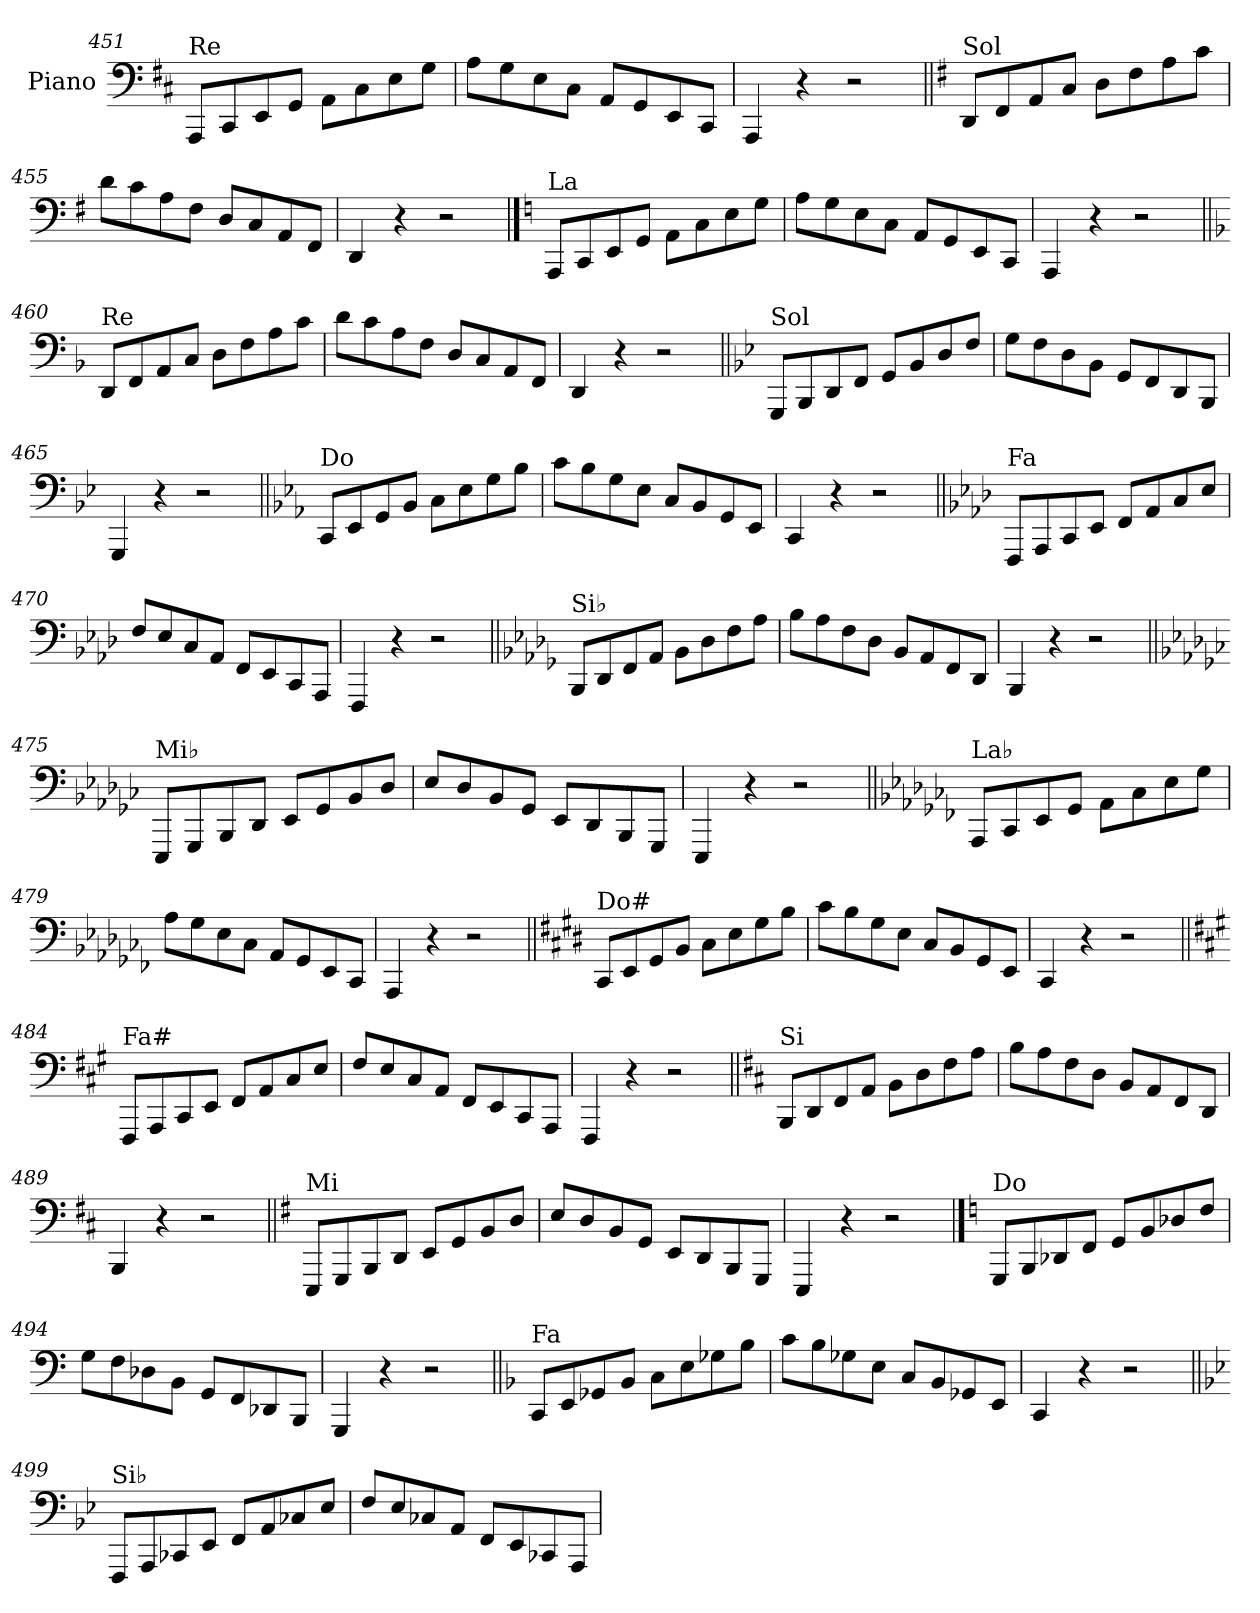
**kern
*part1
*staff1
*I"Piano
*I'Pno.
!!LO:LB:g=z
*clefF4
*k[f#c#]
=451
!LO:TX:a:t=Re
8AAA/L
8CC#/
8EE/
8GG/J
8AA\L
8C#\
8E\
8G\J
=452
8A\L
8G\
8E\
8C#\J
8AA/L
8GG/
8EE/
8CC#/J
=453
4AAA/
4r
2r
=454||
*k[f#]
!LO:TX:a:t=Sol
8DD/L
8FF#/
8AA/
8C/J
8D\L
8F#\
8A\
8c\J
=455
8d\L
8c\
8A\
8F#\J
8D/L
8C/
8AA/
8FF#/J
=456
4DD/
4r
2r
!!LO:PB:g=z
==457
*k[]
!LO:TX:a:t=La
8AAA/L
8CC/
8EE/
8GG/J
8AA\L
8C\
8E\
8G\J
=458
8A\L
8G\
8E\
8C\J
8AA/L
8GG/
8EE/
8CC/J
=459
4AAA/
4r
2r
=460||
*k[b-]
!LO:TX:a:t=Re
8DD/L
8FF/
8AA/
8C/J
8D\L
8F\
8A\
8c\J
=461
8d\L
8c\
8A\
8F\J
8D/L
8C/
8AA/
8FF/J
=462
4DD/
4r
2r
!!LO:LB:g=z
=463||
*k[b-e-]
!LO:TX:a:t=Sol
8GGG/L
8BBB-/
8DD/
8FF/J
8GG/L
8BB-/
8D/
8F/J
=464
8G\L
8F\
8D\
8BB-\J
8GG/L
8FF/
8DD/
8BBB-/J
=465
4GGG/
4r
2r
=466||
*k[b-e-a-]
!LO:TX:a:t=Do
8CC/L
8EE-/
8GG/
8BB-/J
8C\L
8E-\
8G\
8B-\J
=467
8c\L
8B-\
8G\
8E-\J
8C/L
8BB-/
8GG/
8EE-/J
=468
4CC/
4r
2r
!!LO:LB:g=z
=469||
*k[b-e-a-d-]
!LO:TX:a:t=Fa
8FFF/L
8AAA-/
8CC/
8EE-/J
8FF/L
8AA-/
8C/
8E-/J
=470
8F/L
8E-/
8C/
8AA-/J
8FF/L
8EE-/
8CC/
8AAA-/J
=471
4FFF/
4r
2r
=472||
*k[b-e-a-d-g-]
!LO:TX:a:t=Si♭
8BBB-/L
8DD-/
8FF/
8AA-/J
8BB-\L
8D-\
8F\
8A-\J
=473
8B-\L
8A-\
8F\
8D-\J
8BB-/L
8AA-/
8FF/
8DD-/J
=474
4BBB-/
4r
2r
!!LO:LB:g=z
=475||
*k[b-e-a-d-g-c-]
!LO:TX:a:t=Mi♭
8EEE-/L
8GGG-/
8BBB-/
8DD-/J
8EE-/L
8GG-/
8BB-/
8D-/J
=476
8E-/L
8D-/
8BB-/
8GG-/J
8EE-/L
8DD-/
8BBB-/
8GGG-/J
=477
4EEE-/
4r
2r
=478||
*k[b-e-a-d-g-c-f-]
!LO:TX:a:t=La♭
8AAA-/L
8CC-/
8EE-/
8GG-/J
8AA-\L
8C-\
8E-\
8G-\J
=479
8A-\L
8G-\
8E-\
8C-\J
8AA-/L
8GG-/
8EE-/
8CC-/J
=480
4AAA-/
4r
2r
!!LO:LB:g=z
=481||
*k[f#c#g#d#]
!LO:TX:a:t=Do#
8CC#/L
8EE/
8GG#/
8BB/J
8C#\L
8E\
8G#\
8B\J
=482
8c#\L
8B\
8G#\
8E\J
8C#/L
8BB/
8GG#/
8EE/J
=483
4CC#/
4r
2r
=484||
*k[f#c#g#]
!LO:TX:a:t=Fa#
8FFF#/L
8AAA/
8CC#/
8EE/J
8FF#/L
8AA/
8C#/
8E/J
=485
8F#/L
8E/
8C#/
8AA/J
8FF#/L
8EE/
8CC#/
8AAA/J
=486
4FFF#/
4r
2r
!!LO:LB:g=z
=487||
*k[f#c#]
!LO:TX:a:t=Si
8BBB/L
8DD/
8FF#/
8AA/J
8BB\L
8D\
8F#\
8A\J
=488
8B\L
8A\
8F#\
8D\J
8BB/L
8AA/
8FF#/
8DD/J
=489
4BBB/
4r
2r
=490||
*k[f#]
!LO:TX:a:t=Mi
8EEE/L
8GGG/
8BBB/
8DD/J
8EE/L
8GG/
8BB/
8D/J
=491
8E/L
8D/
8BB/
8GG/J
8EE/L
8DD/
8BBB/
8GGG/J
=492
4EEE/
4r
2r
!!LO:PB:g=z
==493
*k[]
!LO:TX:a:t=Do
8GGG/L
8BBB/
8DD-X/
8FF/J
8GG/L
8BB/
8D-X/
8F/J
=494
8G\L
8F\
8D-X\
8BB\J
8GG/L
8FF/
8DD-X/
8BBB/J
=495
4GGG/
4r
2r
=496||
*k[b-]
!LO:TX:a:t=Fa
8CC/L
8EE/
8GG-X/
8BB-/J
8C\L
8E\
8G-X\
8B-\J
=497
8c\L
8B-\
8G-X\
8E\J
8C/L
8BB-/
8GG-X/
8EE/J
=498
4CC/
4r
2r
!!LO:LB:g=z
=499||
*k[b-e-]
!LO:TX:a:t=Si♭
8FFF/L
8AAA/
8CC-X/
8EE-/J
8FF/L
8AA/
8C-X/
8E-/J
=500
8F/L
8E-/
8C-X/
8AA/J
8FF/L
8EE-/
8CC-X/
8AAA/J
=
*-
